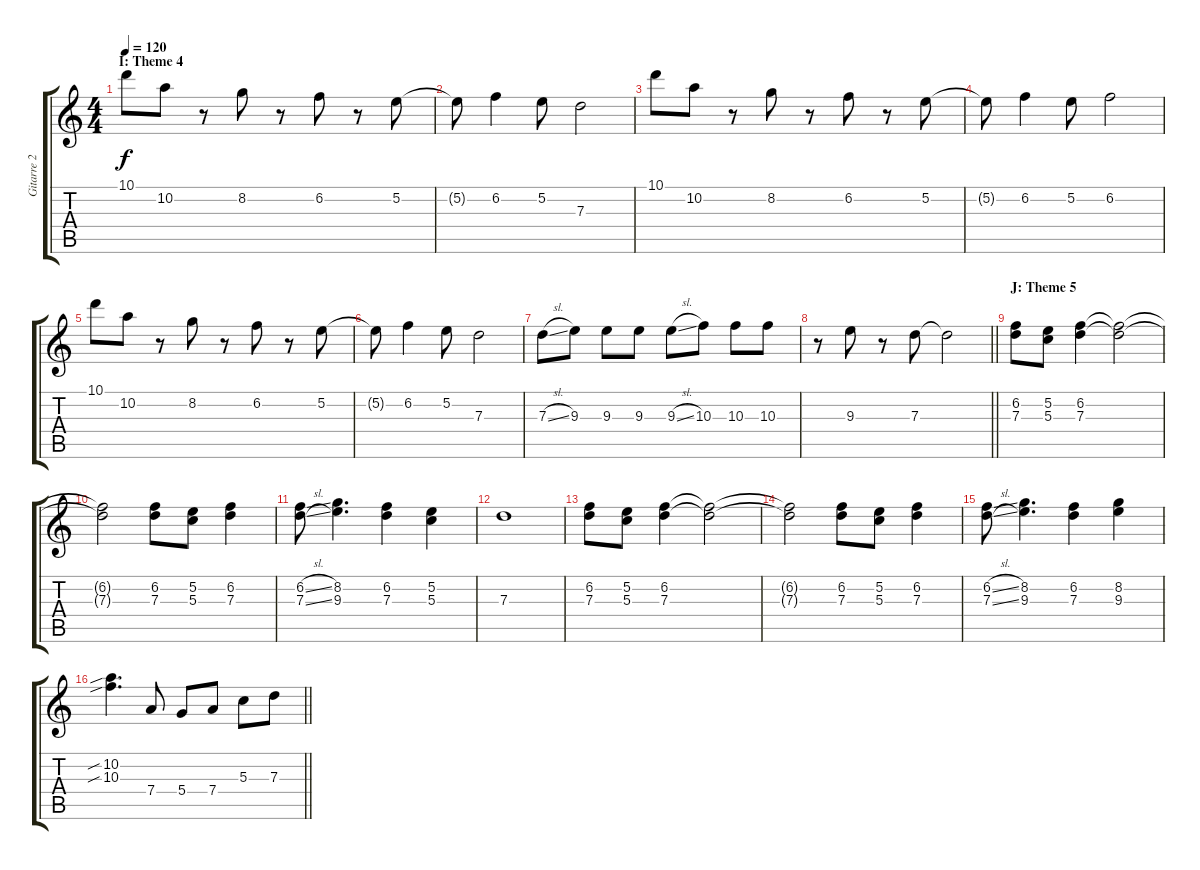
\track ("Gitarre 2" "Gitarre 2") {instrument acousticguitarsteel}
\staff {score tabs}
\tuning (E4 B3 G3 D3 A2 E2) {hide}
\ts (4 4)
\section ("" "I: Theme 4")
\tempo 120
\clef g2
\ks c
10.1.8{dy f} 10.2.8 r.8 8.2.8 r.8 6.2.8 r.8 5.2.8 |
5.2{t}.8 6.2.4 5.2.8 7.3.2 |
10.1.8 10.2.8 r.8 8.2.8 r.8 6.2.8 r.8 5.2.8 |
5.2{t}.8 6.2.4 5.2.8 6.2.2 |
10.1.8 10.2.8 r.8 8.2.8 r.8 6.2.8 r.8 5.2.8 |
5.2{t}.8 6.2.4 5.2.8 7.3.2 |
7.3{sl}.8 9.3.8 9.3.8 9.3.8 9.3{sl}.8 10.3.8 10.3.8 10.3.8 |
\barLineRight lightlight
r.8 9.3.8 r.8 7.3.8 7.3{t}.2 |
\section ("" "J: Theme 5")
(6.2 7.3).8 (5.2 5.3).8 (6.2 7.3).4 (6.2{t} 7.3{t}).2 |
(6.2{t} 7.3{t}).2 (6.2 7.3).8 (5.2 5.3).8 (6.2 7.3).4 |
(6.2{sl} 7.3{sl}).8 (8.2 9.3).4{d} (6.2 7.3).4 (5.2 5.3).4 |
7.3.1 |
(6.2 7.3).8 (5.2 5.3).8 (6.2 7.3).4 (6.2{t} 7.3{t}).2 |
(6.2{t} 7.3{t}).2 (6.2 7.3).8 (5.2 5.3).8 (6.2 7.3).4 |
(6.2{sl} 7.3{sl}).8 (8.2 9.3).4{d} (6.2 7.3).4 (8.2 9.3).4 |
\barLineRight lightlight
(10.2{sib} 10.3{sib}).4{d} 7.4.8 5.4.8 7.4.8 5.3.8 7.3.8
